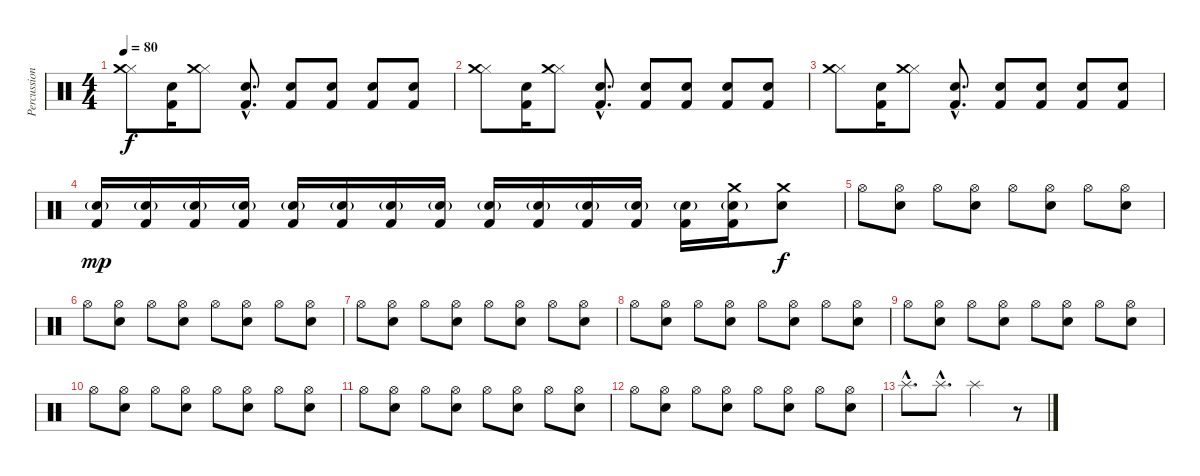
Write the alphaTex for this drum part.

\track ("Percussion" "Percussion") {instrument percussion}
\staff {score}
\articulation defaults
\ts (4 4)
\tempo 80
\clef neutral
\ks c
("Hi-Hat (closed)" "Crash medium (hit)").8{dy f} ("Electric Snare (hit)" "Kick (hit) 2").16 ("Hi-Hat (closed)" "Crash medium (hit)").8 ("Electric Snare (hit)"{hac} "Kick (hit) 2"{hac}).8{d} ("Electric Snare (hit)" "Kick (hit) 2").8 ("Electric Snare (hit)" "Kick (hit) 2").8 ("Electric Snare (hit)" "Kick (hit) 2").8 ("Electric Snare (hit)" "Kick (hit) 2").8 |
("Hi-Hat (closed)" "Crash medium (hit)").8 ("Electric Snare (hit)" "Kick (hit) 2").16 ("Hi-Hat (closed)" "Crash medium (hit)").8 ("Electric Snare (hit)"{hac} "Kick (hit) 2"{hac}).8{d} ("Electric Snare (hit)" "Kick (hit) 2").8 ("Electric Snare (hit)" "Kick (hit) 2").8 ("Electric Snare (hit)" "Kick (hit) 2").8 ("Electric Snare (hit)" "Kick (hit) 2").8 |
("Hi-Hat (closed)" "Crash medium (hit)").8 ("Electric Snare (hit)" "Kick (hit) 2").16 ("Hi-Hat (closed)" "Crash medium (hit)").8 ("Electric Snare (hit)"{hac} "Kick (hit) 2"{hac}).8{d} ("Electric Snare (hit)" "Kick (hit) 2").8 ("Electric Snare (hit)" "Kick (hit) 2").8 ("Electric Snare (hit)" "Kick (hit) 2").8 ("Electric Snare (hit)" "Kick (hit) 2").8 |
("Kick (hit) 2" "Electric Snare (hit)"{g}).16{dy mp} ("Kick (hit) 2" "Electric Snare (hit)"{g}).16 ("Kick (hit) 2" "Electric Snare (hit)"{g}).16 ("Kick (hit) 2" "Electric Snare (hit)"{g}).16 ("Kick (hit) 2" "Electric Snare (hit)"{g}).16 ("Kick (hit) 2" "Electric Snare (hit)"{g}).16 ("Kick (hit) 2" "Electric Snare (hit)"{g}).16 ("Kick (hit) 2" "Electric Snare (hit)"{g}).16 ("Kick (hit) 2" "Electric Snare (hit)"{g}).16 ("Kick (hit) 2" "Electric Snare (hit)"{g}).16 ("Kick (hit) 2" "Electric Snare (hit)"{g}).16 ("Kick (hit) 2" "Electric Snare (hit)"{g}).16 ("Kick (hit) 2" "Electric Snare (hit)"{g}).16 ("Kick (hit) 2" "Electric Snare (hit)"{g} "Crash medium (hit)").16 ("Crash medium (hit)" "Electric Snare (hit)").8{dy f} |
"Hi-Hat (open)".8{volume 13} ("Hi-Hat (open)" "Electric Snare (hit)").8 "Hi-Hat (open)".8 ("Hi-Hat (open)" "Electric Snare (hit)").8 "Hi-Hat (open)".8 ("Hi-Hat (open)" "Electric Snare (hit)").8 "Hi-Hat (open)".8 ("Hi-Hat (open)" "Electric Snare (hit)").8 |
"Hi-Hat (open)".8 ("Hi-Hat (open)" "Electric Snare (hit)").8 "Hi-Hat (open)".8 ("Hi-Hat (open)" "Electric Snare (hit)").8 "Hi-Hat (open)".8 ("Hi-Hat (open)" "Electric Snare (hit)").8 "Hi-Hat (open)".8 ("Hi-Hat (open)" "Electric Snare (hit)").8 |
"Hi-Hat (open)".8 ("Hi-Hat (open)" "Electric Snare (hit)").8 "Hi-Hat (open)".8 ("Hi-Hat (open)" "Electric Snare (hit)").8 "Hi-Hat (open)".8 ("Hi-Hat (open)" "Electric Snare (hit)").8 "Hi-Hat (open)".8 ("Hi-Hat (open)" "Electric Snare (hit)").8 |
"Hi-Hat (open)".8 ("Hi-Hat (open)" "Electric Snare (hit)").8 "Hi-Hat (open)".8 ("Hi-Hat (open)" "Electric Snare (hit)").8 "Hi-Hat (open)".8 ("Hi-Hat (open)" "Electric Snare (hit)").8 "Hi-Hat (open)".8 ("Hi-Hat (open)" "Electric Snare (hit)").8 |
"Hi-Hat (open)".8 ("Hi-Hat (open)" "Electric Snare (hit)").8 "Hi-Hat (open)".8 ("Hi-Hat (open)" "Electric Snare (hit)").8 "Hi-Hat (open)".8 ("Hi-Hat (open)" "Electric Snare (hit)").8 "Hi-Hat (open)".8 ("Hi-Hat (open)" "Electric Snare (hit)").8 |
"Hi-Hat (open)".8 ("Hi-Hat (open)" "Electric Snare (hit)").8 "Hi-Hat (open)".8 ("Hi-Hat (open)" "Electric Snare (hit)").8 "Hi-Hat (open)".8 ("Hi-Hat (open)" "Electric Snare (hit)").8 "Hi-Hat (open)".8 ("Hi-Hat (open)" "Electric Snare (hit)").8 |
"Hi-Hat (open)".8 ("Hi-Hat (open)" "Electric Snare (hit)").8 "Hi-Hat (open)".8 ("Hi-Hat (open)" "Electric Snare (hit)").8 "Hi-Hat (open)".8 ("Hi-Hat (open)" "Electric Snare (hit)").8 "Hi-Hat (open)".8 ("Hi-Hat (open)" "Electric Snare (hit)").8 |
"Hi-Hat (open)".8 ("Hi-Hat (open)" "Electric Snare (hit)").8 "Hi-Hat (open)".8 ("Hi-Hat (open)" "Electric Snare (hit)").8 "Hi-Hat (open)".8 ("Hi-Hat (open)" "Electric Snare (hit)").8 "Hi-Hat (open)".8 ("Hi-Hat (open)" "Electric Snare (hit)").8 |
"Splash (hit)"{hac}.8{d} "Splash (hit)"{hac}.8{d} "Splash (hit)".2 r.8
